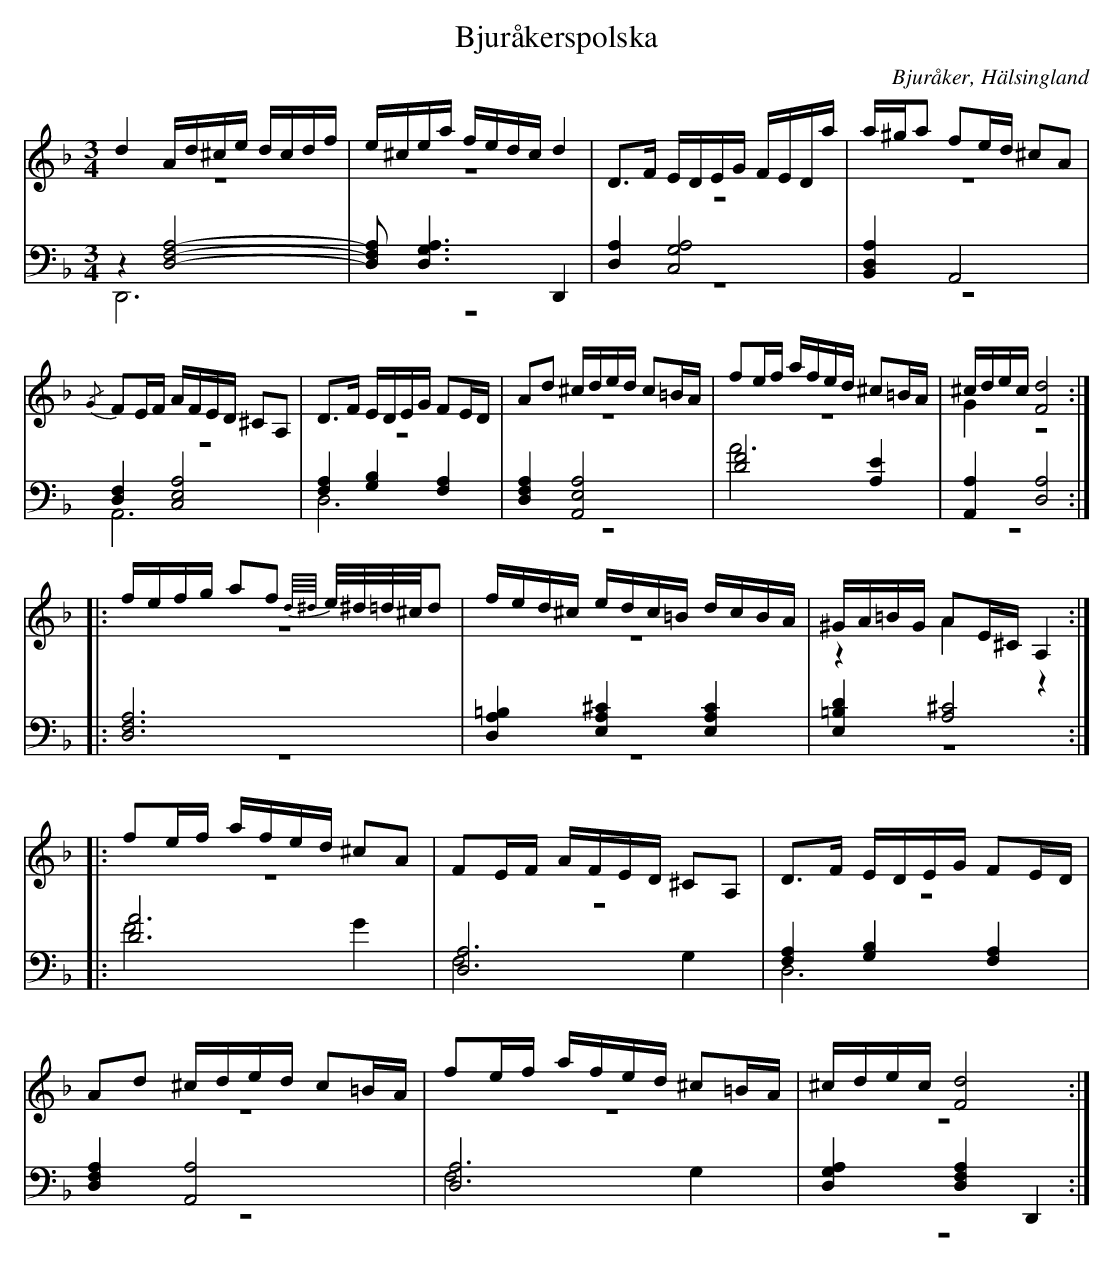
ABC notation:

X:1
T: Bjuråkerspolska
O: Bjuråker, Hälsingland
M: 3/4
L: 1/16
K: Dm
V:1
V:2 merge
V:3
V:4 merge
V:1
d4 Ad^ce dcdf |e^cea fedc d4|D2>F2 EDEG FEDa|a^ga2 f2ed ^c2A2|
{/G}F2EF AFED ^C2A,2|D2>F2 EDEG F2ED|A2d2 ^cded c2=BA|f2ef afed ^c2=BA|^cdec [F8d8]:|
|:fefg a2f2 {d//^d//}e/^d/=d/^c/d2 |fed^c edc=B dcBA|^GA=BG A2E^C A,4:|
|:f2ef afed ^c2A2|F2EF AFED ^C2A,2|D2>F2 EDEG F2ED|
A2d2 ^cded c2=BA|f2ef afed ^c2=BA|^cdec [F8d8]:|
V:2
z12|z12|z12|z12|
z12|z12|z12|z12|G4 z8:|
|:z12|z12|z4 A4 z4:|
|:z12|z12|z12|
z12|z12|z12:|
V:3 clef=bass
z4 [D,8F,8 A,8]-|[D,2F,2 A,2] [D,6G,6A,6] D,,4|[D,4A,4] [C,8G,8A,8]|[B,,4D,4A,4] A,,8|
[D,4F,4] [E,8A,8C,8]|[F,4A,4] [G,4B,4] [F,4A,4]|[D,4F,4A,4] [A,,8E,8A,8]|[D8F8] [A,4E4]|[A,,4A,4] [D,8A,8]:|
|:[D,12F,12A,12]|[D,4A,4=B,4] [E,4A,4^C4] [E,4A,4C4]|[E,4=B,4D4] [A,8^C8]:|
|:[D12A12]|[D,12A,12]|[F,4A,4] [G,4B,4] [F,4A,4]|
[D,4F,4A,4] [A,,8A,8]|[D,12A,12]|[D,4G,4A,4] [D,4F,4A,4] D,,4:|
V:4 clef=bass
D,,12|z12|z12|z12|
A,,12|D,12|z12|A12|z12:|
|:z12|z12|z12:|
|:F8 G4|F,8 G,4|D,12|
z12|F,8 G,4|z12:|
